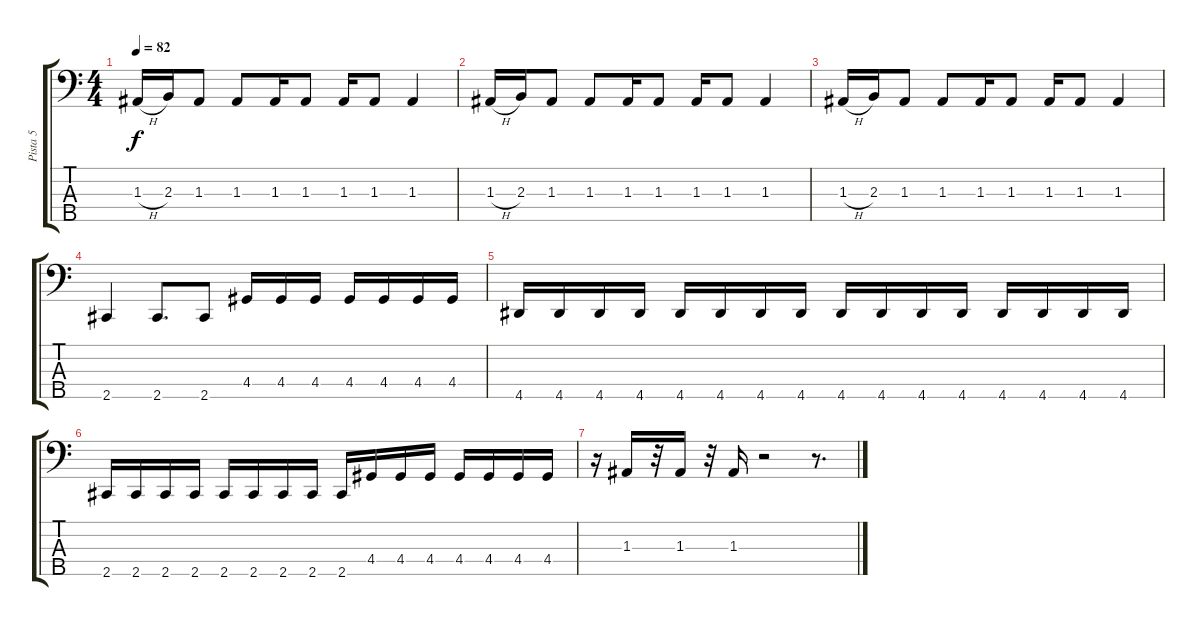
\track ("Pista 5" "Pista 5") {instrument electricbassfinger}
\staff {score tabs}
\tuning (G2 D2 A1 E1 B0) {hide}
\ts (4 4)
\tempo 82
\clef f4
\ks c
1.3{h}.16{dy f} 2.3.16 1.3.8 1.3.8 1.3.16 1.3.8 1.3.16 1.3.8 1.3.4 |
1.3{h}.16 2.3.16 1.3.8 1.3.8 1.3.16 1.3.8 1.3.16 1.3.8 1.3.4 |
1.3{h}.16 2.3.16 1.3.8 1.3.8 1.3.16 1.3.8 1.3.16 1.3.8 1.3.4 |
2.5.4 2.5.8{d} 2.5.8 4.4.16 4.4.16 4.4.16 4.4.16 4.4.16 4.4.16 4.4.16 |
4.5.16 4.5.16 4.5.16 4.5.16 4.5.16 4.5.16 4.5.16 4.5.16 4.5.16 4.5.16 4.5.16 4.5.16 4.5.16 4.5.16 4.5.16 4.5.16 |
2.5.16 2.5.16 2.5.16 2.5.16 2.5.16 2.5.16 2.5.16 2.5.16 2.5.16 4.4.16 4.4.16 4.4.16 4.4.16 4.4.16 4.4.16 4.4.16 |
r.16 1.3.16 r.32 1.3.16 r.32 1.3.16 r.2 r.8{d}
